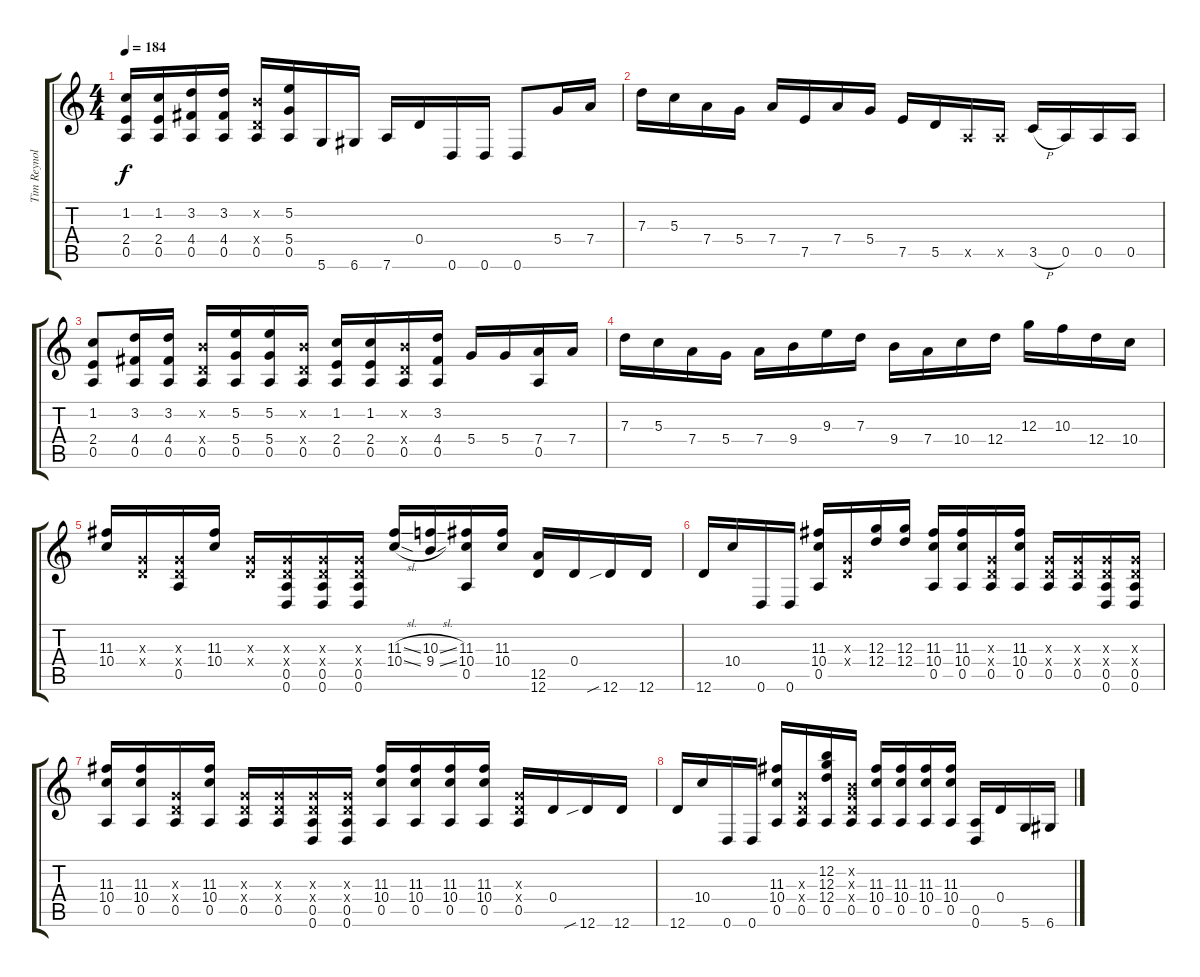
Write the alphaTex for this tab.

\track ("Tim Reynolds" "Tim Reynol") {instrument acousticguitarsteel}
\staff {score tabs}
\tuning (E4 B3 G3 D3 A2 D2) {hide}
\ts (4 4)
\tempo 184
\clef g2
\ks c
(1.2 2.4 0.5).16{dy f} (1.2 2.4 0.5).16 (3.2 4.4 0.5).16 (3.2 4.4 0.5).16 (0.2{x} 0.4{x} 0.5).16 (5.2 5.4 0.5).16 5.6.16 6.6.16 7.6.16 0.4.16 0.6.16 0.6.16 0.6.8 5.4.16 7.4.16 |
7.3.16 5.3.16 7.4.16 5.4.16 7.4.16 7.5.16 7.4.16 5.4.16 7.5.16 5.5.16 0.5{x}.16 0.5{x}.16 3.5{h}.16 0.5.16 0.5.16 0.5.16 |
(1.2 2.4 0.5).8 (3.2 4.4 0.5).16 (3.2 4.4 0.5).16 (0.2{x} 0.4{x} 0.5).16 (5.2 5.4 0.5).16 (5.2 5.4 0.5).16 (0.2{x} 0.4{x} 0.5).16 (1.2 2.4 0.5).16 (1.2 2.4 0.5).16 (0.2{x} 0.4{x} 0.5).16 (3.2 4.4 0.5).16 5.4.16 5.4.16 (7.4 0.5).16 7.4.16 |
7.3.16 5.3.16 7.4.16 5.4.16 7.4.16 9.4.16 9.3.16 7.3.16 9.4.16 7.4.16 10.4.16 12.4.16 12.3.16 10.3.16 12.4.16 10.4.16 |
(11.3 10.4).16 (0.3{x} 0.4{x}).16 (0.3{x} 0.4{x} 0.5).16 (11.3 10.4).16 (0.3{x} 0.4{x}).16 (0.3{x} 0.4{x} 0.5 0.6).16 (0.3{x} 0.4{x} 0.5 0.6).16 (0.3{x} 0.4{x} 0.5 0.6).16 (11.3{sl} 10.4{sl}).16 (10.3{sl} 9.4{sl}).16 (11.3 10.4 0.5).16 (11.3 10.4).16 (12.5 12.6).16 0.4.16 12.6{sib}.16 12.6.16 |
12.6.16 10.4.16 0.6.16 0.6.16 (11.3 10.4 0.5).16 (0.3{x} 0.4{x}).16 (12.3 12.4).16 (12.3 12.4).16 (11.3 10.4 0.5).16 (11.3 10.4 0.5).16 (0.3{x} 0.4{x} 0.5).16 (11.3 10.4 0.5).16 (0.3{x} 0.4{x} 0.5).16 (0.3{x} 0.4{x} 0.5).16 (0.3{x} 0.4{x} 0.5 0.6).16 (0.3{x} 0.4{x} 0.5 0.6).16 |
(11.3 10.4 0.5).16 (11.3 10.4 0.5).16 (0.3{x} 0.4{x} 0.5).16 (11.3 10.4 0.5).16 (0.3{x} 0.4{x} 0.5).16 (0.3{x} 0.4{x} 0.5).16 (0.3{x} 0.4{x} 0.5 0.6).16 (0.3{x} 0.4{x} 0.5 0.6).16 (11.3 10.4 0.5).16 (11.3 10.4 0.5).16 (11.3 10.4 0.5).16 (11.3 10.4 0.5).16 (0.3{x} 0.4{x} 0.5).16 0.4.16 12.6{sib}.16 12.6.16 |
12.6.16 10.4.16 0.6.16 0.6.16 (11.3 10.4 0.5).16 (0.3{x} 0.4{x} 0.5).16 (12.2 12.3 12.4 0.5).16 (0.2{x} 0.3{x} 0.4{x} 0.5).16 (11.3 10.4 0.5).16 (11.3 10.4 0.5).16 (11.3 10.4 0.5).16 (11.3 10.4 0.5).16 (0.5 0.6).16 0.4.16 5.6.16 6.6.16
